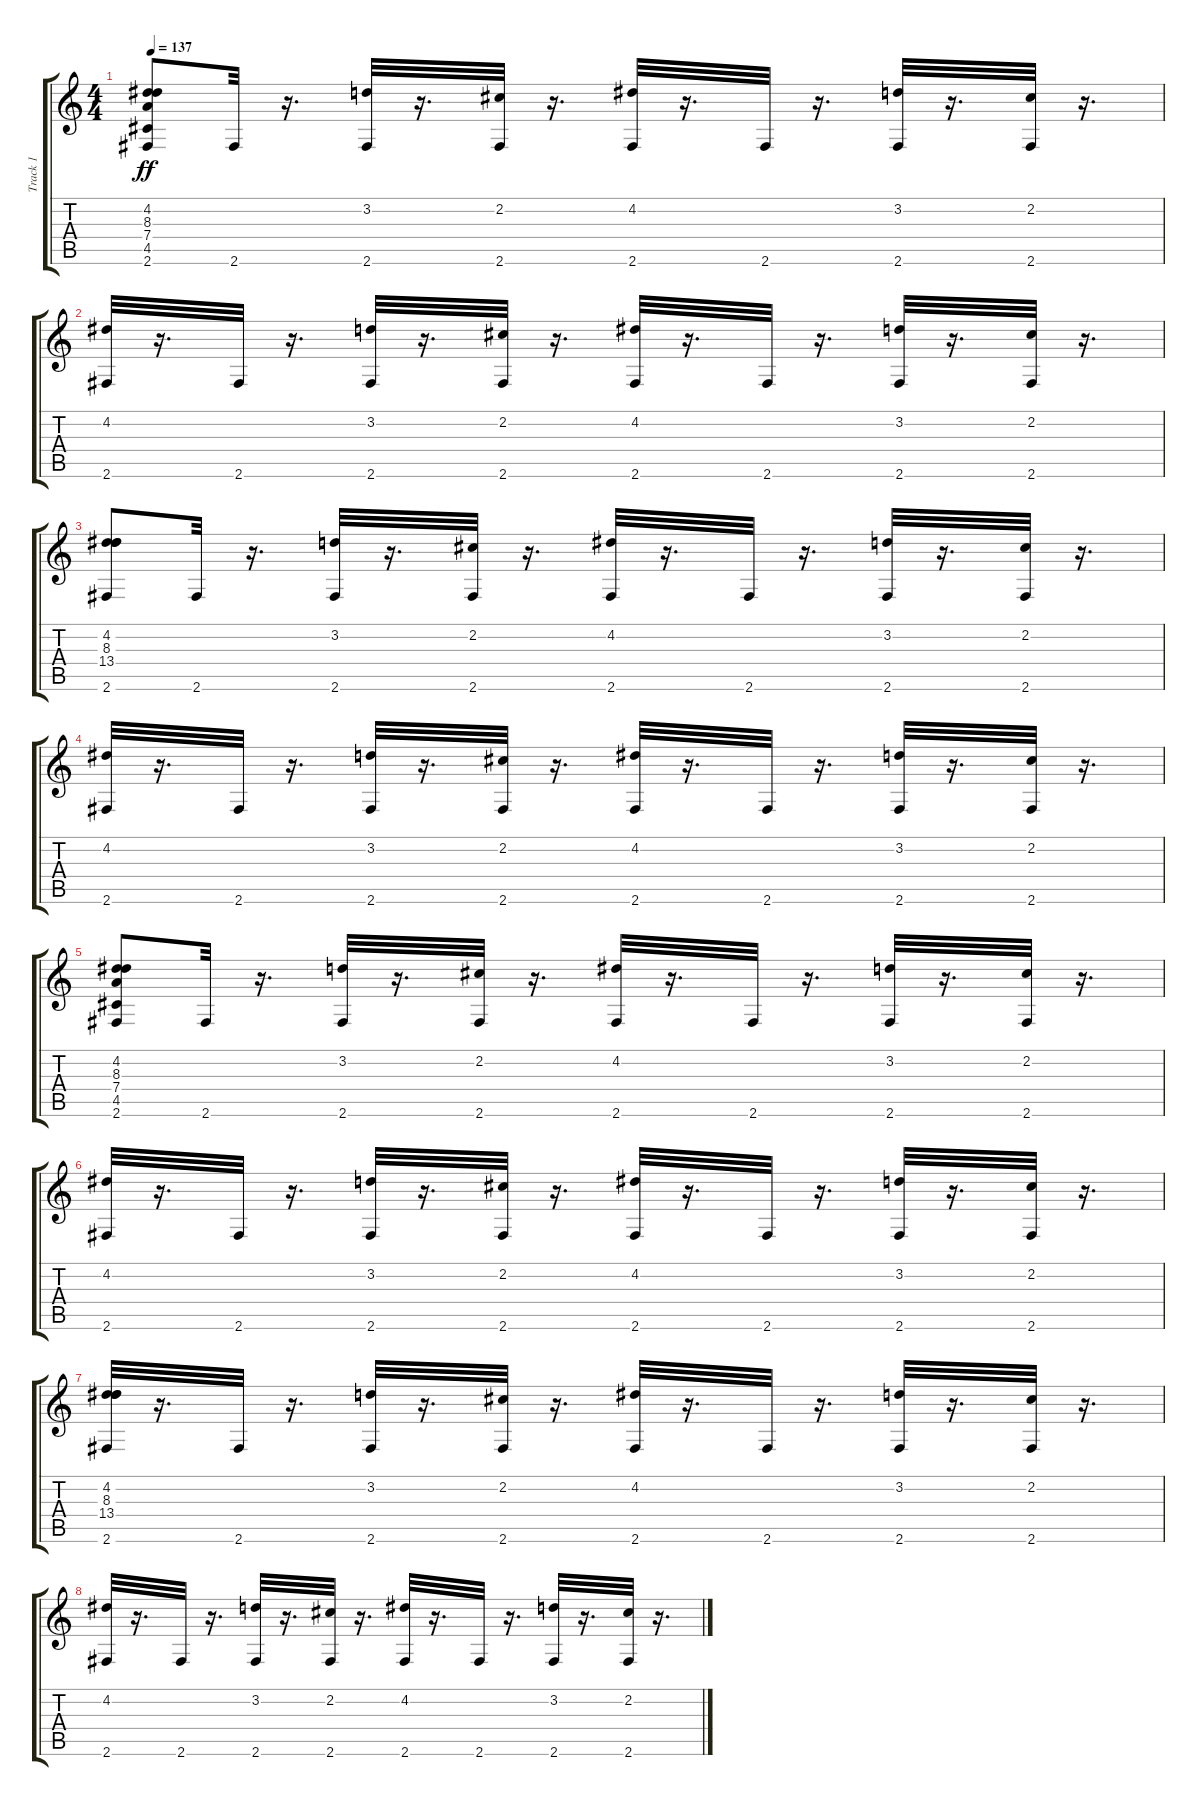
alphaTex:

\track ("Track 1" "Track 1") {instrument acousticguitarsteel}
\staff {score tabs}
\tuning (E4 B3 G3 D3 A2 E2) {hide}
\ts (4 4)
\tempo 137
\clef g2
\ks c
(4.2 8.3 7.4 4.5 2.6).8{dy ff} 2.6.32 r.16{d} (3.2 2.6).32 r.16{d} (2.2 2.6).32 r.16{d} (4.2 2.6).32 r.16{d} 2.6.32 r.16{d} (3.2 2.6).32 r.16{d} (2.2 2.6).32 r.16{d} |
(4.2 2.6).32 r.16{d} 2.6.32 r.16{d} (3.2 2.6).32 r.16{d} (2.2 2.6).32 r.16{d} (4.2 2.6).32 r.16{d} 2.6.32 r.16{d} (3.2 2.6).32 r.16{d} (2.2 2.6).32 r.16{d} |
(4.2 8.3 13.4 2.6).8 2.6.32 r.16{d} (3.2 2.6).32 r.16{d} (2.2 2.6).32 r.16{d} (4.2 2.6).32 r.16{d} 2.6.32 r.16{d} (3.2 2.6).32 r.16{d} (2.2 2.6).32 r.16{d} |
(4.2 2.6).32 r.16{d} 2.6.32 r.16{d} (3.2 2.6).32 r.16{d} (2.2 2.6).32 r.16{d} (4.2 2.6).32 r.16{d} 2.6.32 r.16{d} (3.2 2.6).32 r.16{d} (2.2 2.6).32 r.16{d} |
(4.2 8.3 7.4 4.5 2.6).8 2.6.32 r.16{d} (3.2 2.6).32 r.16{d} (2.2 2.6).32 r.16{d} (4.2 2.6).32 r.16{d} 2.6.32 r.16{d} (3.2 2.6).32 r.16{d} (2.2 2.6).32 r.16{d} |
(4.2 2.6).32 r.16{d} 2.6.32 r.16{d} (3.2 2.6).32 r.16{d} (2.2 2.6).32 r.16{d} (4.2 2.6).32 r.16{d} 2.6.32 r.16{d} (3.2 2.6).32 r.16{d} (2.2 2.6).32 r.16{d} |
(4.2 8.3 13.4 2.6).32 r.16{d} 2.6.32 r.16{d} (3.2 2.6).32 r.16{d} (2.2 2.6).32 r.16{d} (4.2 2.6).32 r.16{d} 2.6.32 r.16{d} (3.2 2.6).32 r.16{d} (2.2 2.6).32 r.16{d} |
(4.2 2.6).32 r.16{d} 2.6.32 r.16{d} (3.2 2.6).32 r.16{d} (2.2 2.6).32 r.16{d} (4.2 2.6).32 r.16{d} 2.6.32 r.16{d} (3.2 2.6).32 r.16{d} (2.2 2.6).32 r.16{d}
